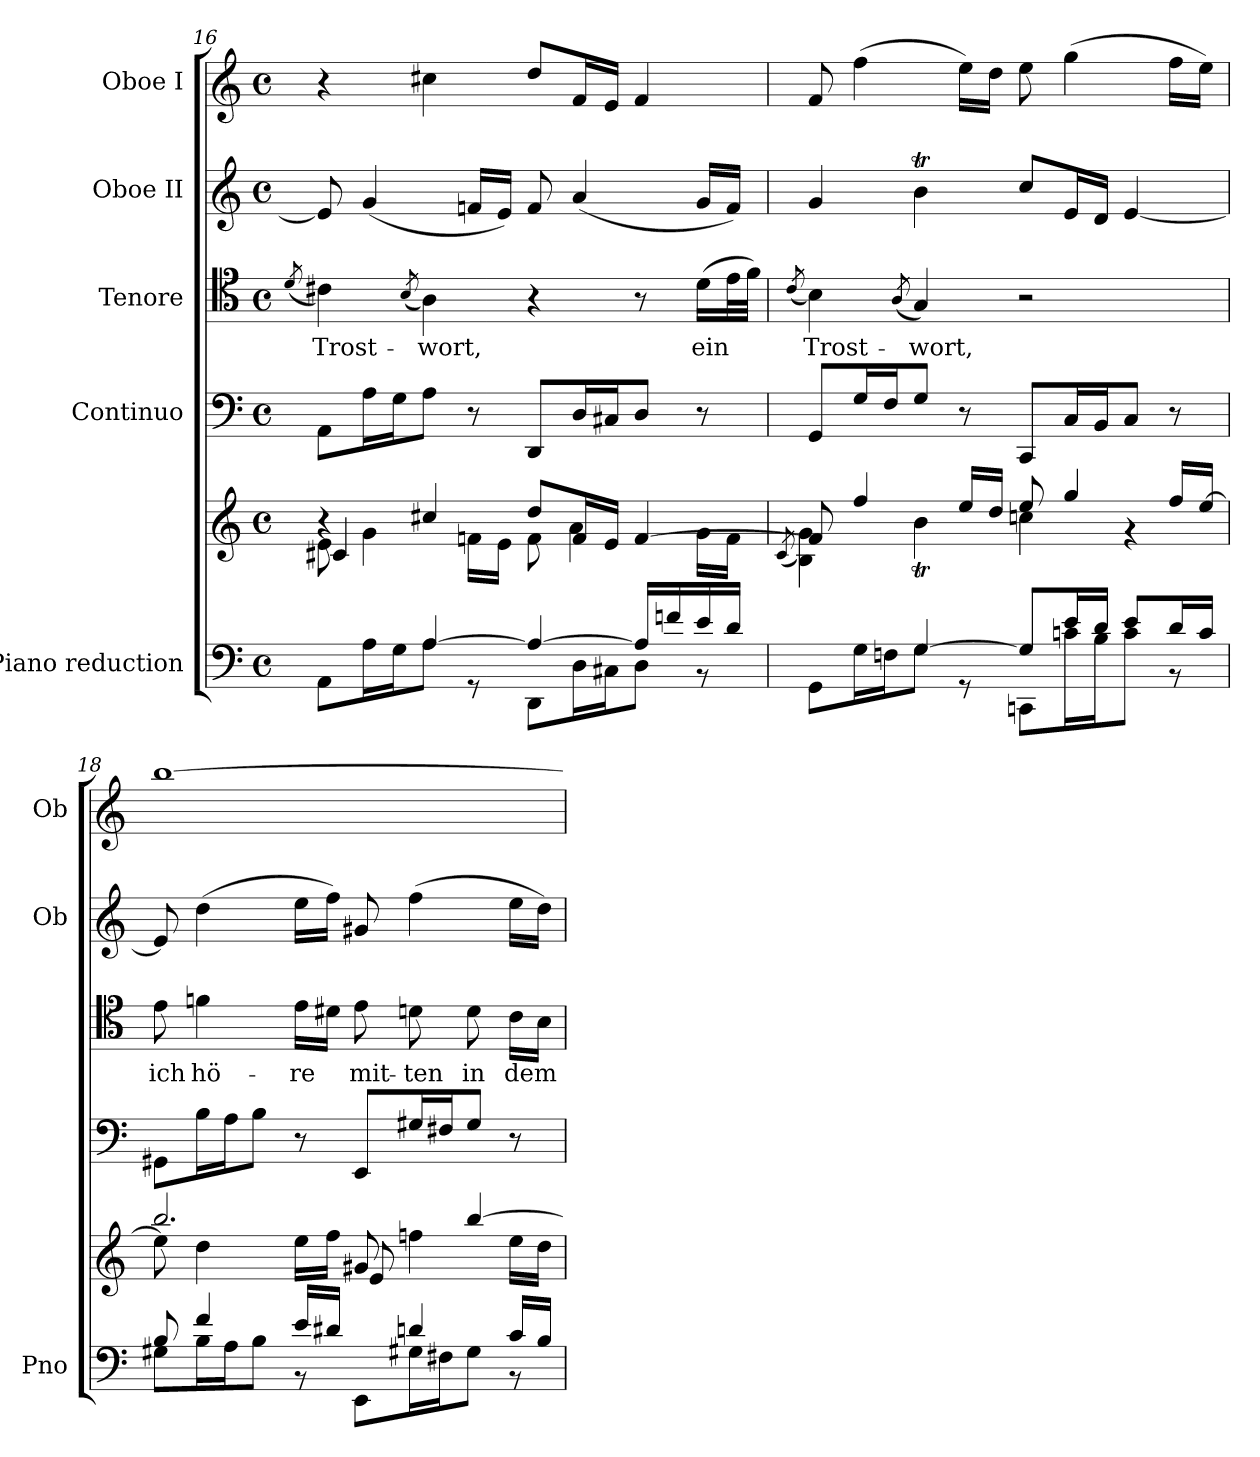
**kern	**kern	**kern	**kern	**text	**kern	**kern
*part5	*part5	*part4	*part3	*part3	*part2	*part1
*staff6	*staff5	*staff4	*staff3	*staff3	*staff2	*staff1
*I"Piano reduction	*	*I"Continuo	*I"Tenore	*	*I"Oboe II	*I"Oboe I
*I'Pno	*	*	*	*	*I'Ob	*I'Ob
*clefF4	*clefG2	*clefF4	*clefC4	*	*clefG2	*clefG2
*k[]	*k[]	*k[]	*k[]	*	*k[]	*k[]
*M4/4	*M4/4	*M4/4	*M4/4	*	*M4/4	*M4/4
*met(c)	*met(c)	*met(c)	*met(c)	*	*met(c)	*met(c)
=16	=16	=16	=16	=16	=16	=16
.	.	.	(8qd/	.	.	.
*^	*^	*	*	*	*	*
*	*	*	*^	*	*	*	*	*
!	!	!	!	!	!	!	!LO:LY:b	!	!
4ryy	8AA\L	4r	8e\	4c#X/	8AA\L	4c#X\)	Trost-	8e/]	4r
.	16A\L	.	4g\	.	16A\L	.	.	(4g/	.
.	16G\J	.	.	.	16G\J	.	.	.	.
.	.	.	.	.	.	(8qB/	.	.	.
!	!	!	!	!	!	!	!LO:LY:b	!	!
[4A/	8A\J	4cc#X/	.	2.ryy	8A\J	4A\)	wort,	.	4cc#X\
.	8r	.	16fn\LL	.	8r	.	.	16fn/LL	.
.	.	.	16e\JJ	.	.	.	.	16e/JJ)	.
4A/_	8DD\L	8dd/L	8f\	.	8DD/L	4r	.	8f/	8dd/L
.	16D\L	16f/L	4a\	.	16D/L	.	.	(4a/	16f/L
.	16C#X\J	16e/JJ	.	.	16C#X/J	.	.	.	16e/JJ
16A/LL]	8D\J	[4f/	.	.	8D/J	8r	.	.	4f/
16fn/	.	.	.	.	.	.	.	.	.
!	!	!	!	!	!	!	!LO:LY:b	!	!
16e/	8r	.	16g\LL	.	8r	(16d\LL	ein	16g/LL	.
16d/JJ	.	.	16f\JJ	.	.	32e\L	.	16f/JJ)	.
.	.	.	.	.	.	32f\JJJ)	.	.	.
*	*	*	*v	*v	*	*	*	*	*
!!LO:PB:g=z
=17	=17	=17	=17	=17	=17	=17	=17	=17
.	.	.	(8qc/	.	(8qc/	.	.	.
!	!	!	!	!	!	!LO:LY:b	!	!
4ryy	8GG\L	8f/]	4B\ 4g\)	8GG/L	4B\)	Trost-	4g/	8f/
.	16G\L	4ff/	.	16G/L	.	.	.	(4ff\
.	16Fn\J	.	.	16F/J	.	.	.	.
.	.	.	.	.	(8qA/	.	.	.
!	!	!	!	!	!	!LO:LY:b	!	!
[4G/	8G\J	.	4bt\	8G/J	4G/)	wort,	4bt\	.
.	8r	16ee/LL	.	8r	.	.	.	16ee\LL)
.	.	16dd/JJ	.	.	.	.	.	16dd\JJ
8G/L]	8CCn\L	8ee/	4ccn\	8CC/L	2r	.	8cc/L	8ee\
16e/L	16cn\L	4gg/	.	16C/L	.	.	16e/L	(4gg\
16d/JJ	16B\J	.	.	16BB/J	.	.	16d/JJ	.
8e/L	8c\J	.	4r	8C/J	.	.	[4e/	.
16d/L	8r	16ff/LL	.	8r	.	.	.	16ff\LL
16c/JJ	.	[<16ee/JJ	.	.	.	.	.	16ee\JJ)
=18	=18	=18	=18	=18	=18	=18	=18	=18
*	*	*	*^	*	*	*	*	*
!	!	!	!	!	!	!	!LO:LY:b	!	!
8B/	8G#X\L	2.bb/	8ee\]	2ryy	8GG#X\L	8e\	ich	8e/]	[1bb
!	!	!	!	!	!	!	!LO:LY:b	!	!
4f/	16B\L	.	4dd\	.	16B\L	4fn\	hö-	(4dd\	.
.	16A\J	.	.	.	16A\J	.	.	.	.
.	8B\J	.	.	.	8B\J	.	.	.	.
!	!	!	!	!	!	!	!LO:LY:b	!	!
16e/LL	8r	.	16ee\LL	.	8r	16e\LL	-re	16ee\LL	.
16d#X/JJ	.	.	16ff\JJ	.	.	16d#X\JJ	.	16ff\JJ)	.
!	!	!	!	!	!	!	!LO:LY:b	!	!
8ryy	8EE\L	.	8g#X/	8e/	8EE/L	8e\	mit-	8g#X/	.
!	!	!	!	!	!	!	!LO:LY:b	!	!
4dn/	16G#X\L	.	4ffn\	4.ryy	16G#X/L	8dn\	-ten	(4ff\	.
.	16F#X\J	.	.	.	16F#X/J	.	.	.	.
!	!	!	!	!	!	!	!LO:LY:b	!	!
.	8G#\J	[4bb/	.	.	8G#/J	8d\	in	.	.
!	!	!	!	!	!	!	!LO:LY:b	!	!
16c/LL	8r	.	16ee\LL	.	8r	16c\LL	dem	16ee\LL	.
16B/JJ	.	.	16dd\JJ	.	.	16B\JJ	.	16dd\JJ)	.
*v	*v	*	*	*	*	*	*	*	*
*	*v	*v	*v	*	*	*	*	*
=	=	=	=	=	=	=
*-	*-	*-	*-	*-	*-	*-
